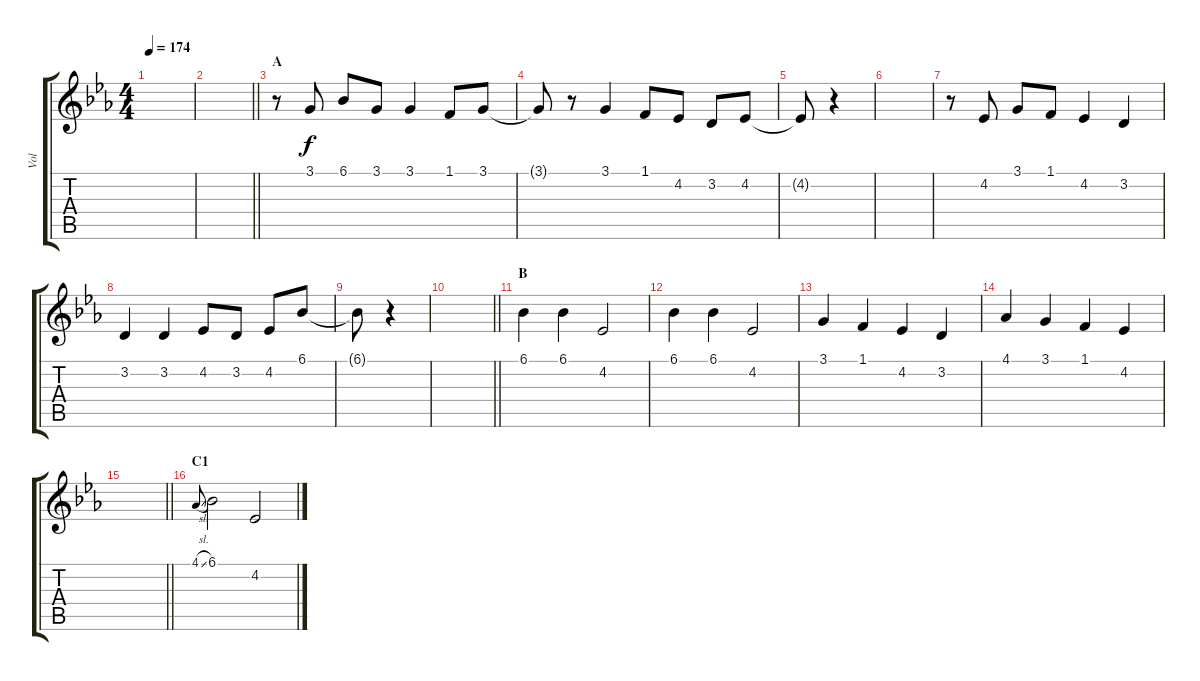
\track ("Vol" "Vol") {instrument flute}
\staff {score tabs}
\tuning (E4 B3 G3 D3 A2 E2) {hide}
\ts (4 4)
\tempo 174
\clef g2
\ks eb
|
\barLineRight lightlight
|
\section ("" "A")
r.8 3.1.8 6.1.8 3.1.8 3.1.4 1.1.8 3.1.8 |
3.1{t}.8 r.8 3.1.4 1.1.8 4.2.8 3.2.8 4.2.8 |
4.2{t}.8 r.4 |
|
r.8 4.2.8 3.1.8 1.1.8 4.2.4 3.2.4 |
3.2.4 3.2.4 4.2.8 3.2.8 4.2.8 6.1.8 |
6.1{t}.8 r.4 |
\barLineRight lightlight
|
\section ("" "B")
6.1.4 6.1.4 4.2.2 |
6.1.4 6.1.4 4.2.2 |
3.1.4 1.1.4 4.2.4 3.2.4 |
4.1.4 3.1.4 1.1.4 4.2.4 |
\barLineRight lightlight
|
\section ("" "C1")
4.1{sl}.8{gr onbeat} 6.1.2 4.2.2
